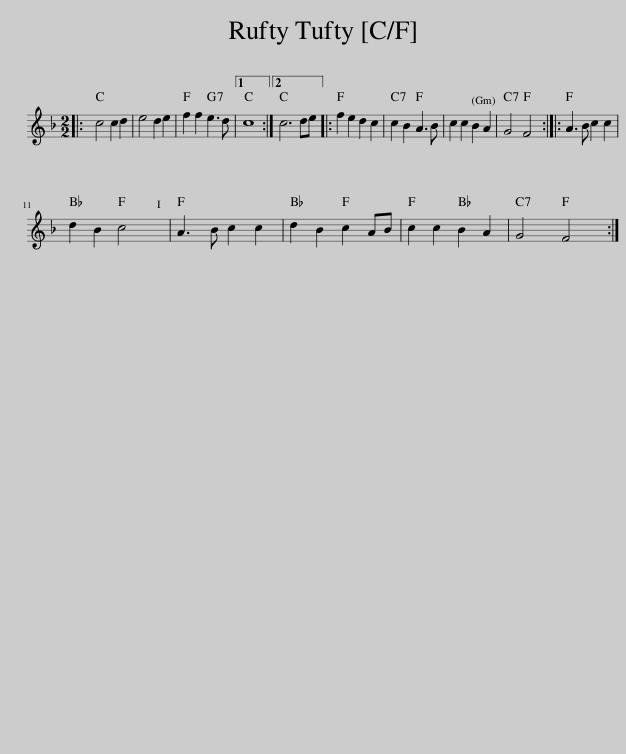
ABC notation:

X:1
L:1/8
M:2/2
I:linebreak $
K:F
V:1 treble
V:1
|: c4 c2 d2 | e4 d2 e2 | f2 f2 e3 d |1 c8 :|2 c6 de |: %5
 f2 e2 d2 c2 | c2 B2 A3 B | c2 c2 B2 A2 | G4 F4 :: A3 B c2 c2 |$ %10
 d2 B2 c4 | A3 B c2 c2 | d2 B2 c2 AB | c2 c2 B2 A2 | G4 F4 :| %15
